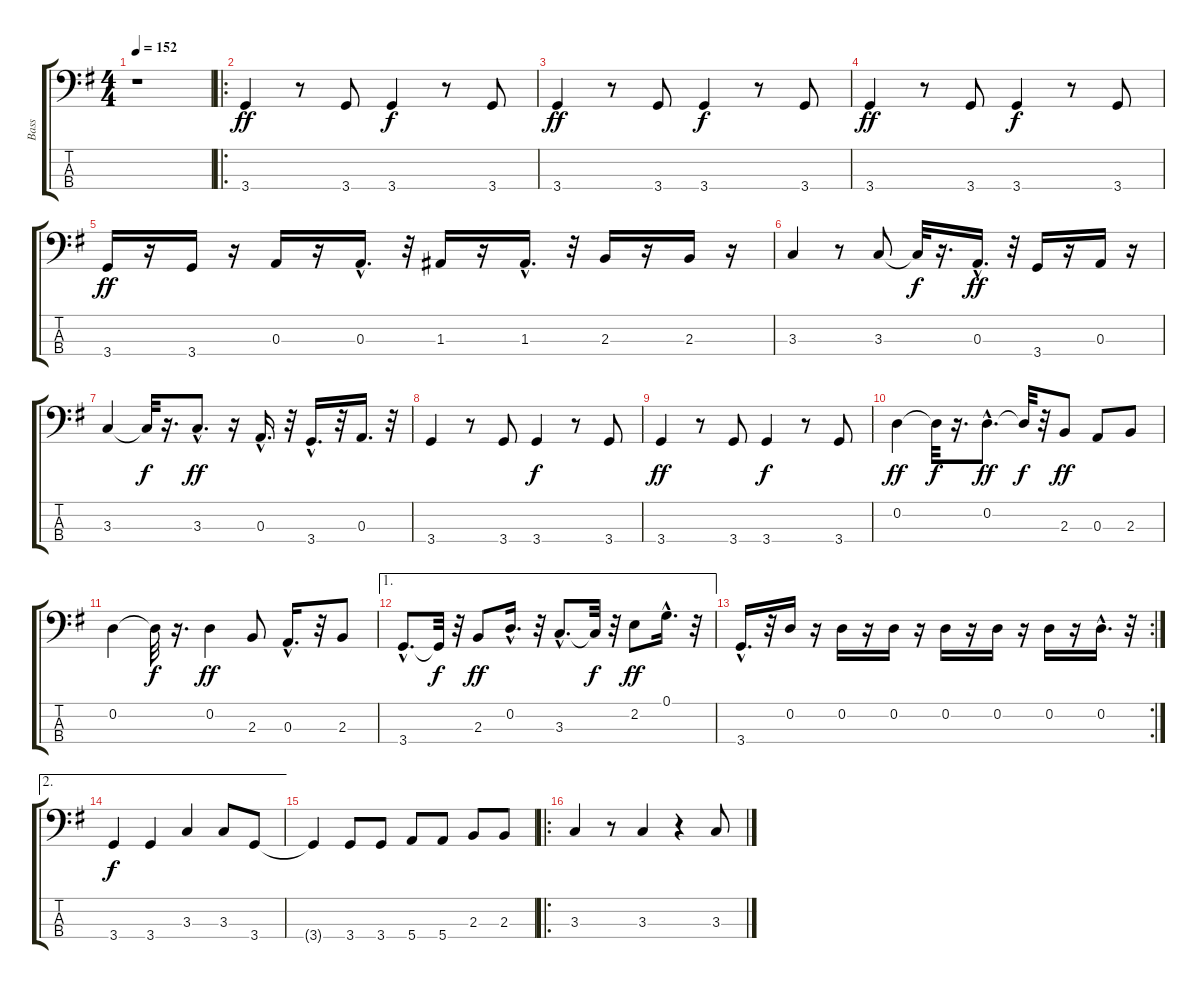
\track ("Bass" "Bass") {instrument electricbassfinger}
\staff {score tabs}
\tuning (G2 D2 A1 E1) {hide}
\ts (4 4)
\tempo 152
\clef f4
\ks g
r.1{dy ff instrument electricbassfinger} |
\ro
3.4.4 r.8 3.4.8 3.4.4{dy f} r.8 3.4.8 |
3.4.4{dy ff} r.8 3.4.8 3.4.4{dy f} r.8 3.4.8 |
3.4.4{dy ff} r.8 3.4.8 3.4.4{dy f} r.8 3.4.8 |
3.4.16{dy ff} r.16 3.4.16 r.16 0.3.16 r.16 0.3{hac}.16{d} r.32 1.3.16 r.16 1.3{hac}.16{d} r.32 2.3.16 r.16 2.3.16 r.16 |
3.3.4 r.8 3.3.8 3.3{t}.32{dy f} r.16{d} 0.3{hac}.16{d dy ff} r.32 3.4.16 r.16 0.3.16 r.16 |
3.3.4 3.3{t}.32{dy f} r.16{d} 3.3{hac}.8{d dy ff} r.16 0.3{hac}.16{d} r.32 3.4{hac}.16{d} r.32 0.3.16{d} r.32 |
3.4.4 r.8 3.4.8 3.4.4{dy f} r.8 3.4.8 |
3.4.4{dy ff} r.8 3.4.8 3.4.4{dy f} r.8 3.4.8 |
0.2.4{dy ff} 0.2{t}.32{dy f} r.16{d} 0.2{hac}.8{d dy ff} 0.2{t}.32{dy f} r.32 2.3.8{dy ff} 0.3.8 2.3.8 |
0.2.4 0.2{t}.32{dy f} r.16{d} 0.2.4{dy ff} 2.3.8 0.3{hac}.16{d} r.32 2.3.8 |
\ae 1
3.4{hac}.8{d} 3.4{t}.32{dy f} r.32 2.3.8{dy ff} 0.2{hac}.16{d} r.32 3.3{hac}.8{d} 3.3{t}.32{dy f} r.32 2.2.8{dy ff} 0.1{hac}.16{d} r.32 |
\rc 2
3.4{hac}.16{d} r.32 0.2.16 r.16 0.2.16 r.16 0.2.16 r.16 0.2.16 r.16 0.2.16 r.16 0.2.16 r.16 0.2{hac}.16{d} r.32 |
\ae 2
3.4.4{dy f} 3.4.4 3.3.4 3.3.8 3.4.8 |
3.4{t}.4 3.4.8 3.4.8 5.4.8 5.4.8 2.3.8 2.3.8 |
\ro
3.3.4 r.8 3.3.4 r.4 3.3.8
